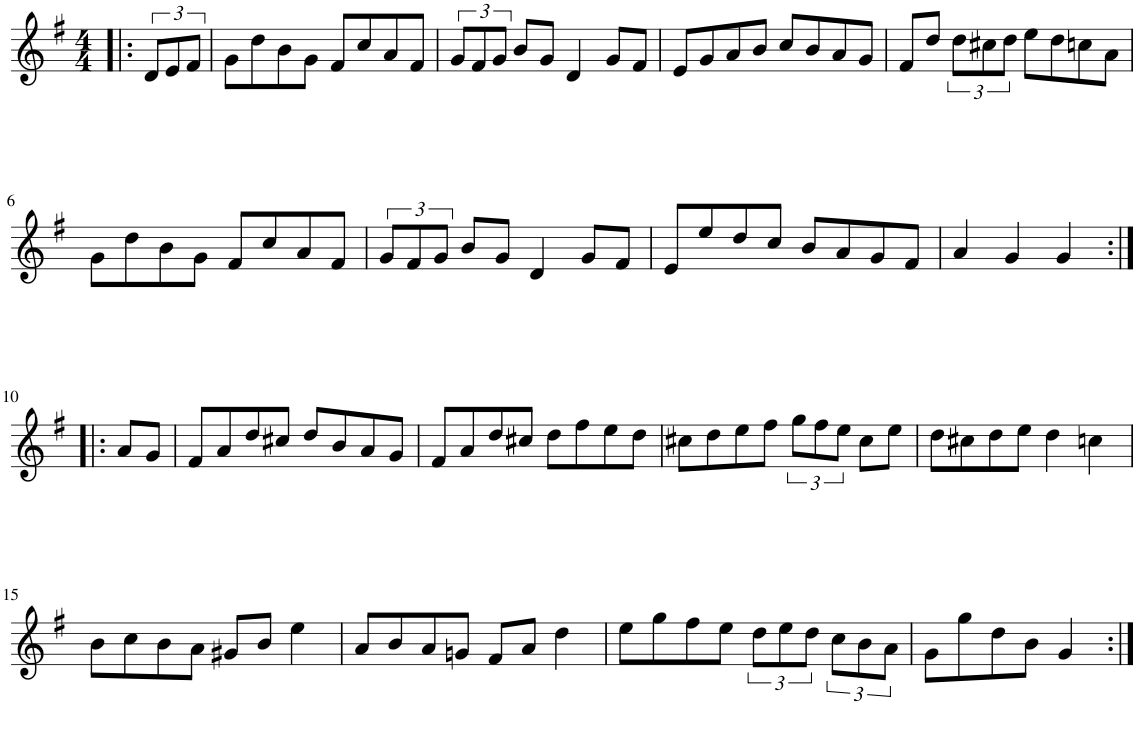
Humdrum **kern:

**kern
*part1
*staff1
*I"Piano
*I'Pno
!!LO:PB:g=z
*clefG2
*k[f#]
*G:
*M4/4
=1!|:
12d/L
12e/
12f#/J
=2
8g\L
8dd\
8b\
8g\J
8f#/L
8cc/
8a/
8f#/J
=3
12g/L
12f#/
12g/J
8b/L
8g/J
4d/
8g/L
8f#/J
=4
8e/L
8g/
8a/
8b/J
8cc/L
8b/
8a/
8g/J
=5
8f#/L
8dd/J
12dd\L
12cc#X\
12dd\J
8ee\L
8dd\
8ccn\
8a\J
!!LO:LB:g=z
=6
8g\L
8dd\
8b\
8g\J
8f#/L
8cc/
8a/
8f#/J
=7
12g/L
12f#/
12g/J
8b/L
8g/J
4d/
8g/L
8f#/J
=8
8e/L
8ee/
8dd/
8cc/J
8b/L
8a/
8g/
8f#/J
=9
4a/
4g/
4g/
!!LO:LB:g=z
=10:|!|:
8a/L
8g/J
=11
8f#/L
8a/
8dd/
8cc#X/J
8dd/L
8b/
8a/
8g/J
=12
8f#/L
8a/
8dd/
8cc#X/J
8dd\L
8ff#\
8ee\
8dd\J
=13
8cc#X\L
8dd\
8ee\
8ff#\J
12gg\L
12ff#\
12ee\J
8cc#\L
8ee\J
=14
8dd\L
8cc#X\
8dd\
8ee\J
4dd\
4ccn\
!!LO:LB:g=z
=15
8b\L
8cc\
8b\
8a\J
8g#X/L
8b/J
4ee\
=16
8a/L
8b/
8a/
8gn/J
8f#/L
8a/J
4dd\
=17
8ee\L
8gg\
8ff#\
8ee\J
12dd\L
12ee\
12dd\J
12cc\L
12b\
12a\J
=18
8g\L
8gg\
8dd\
8b\J
4g/
=:|!
*-
